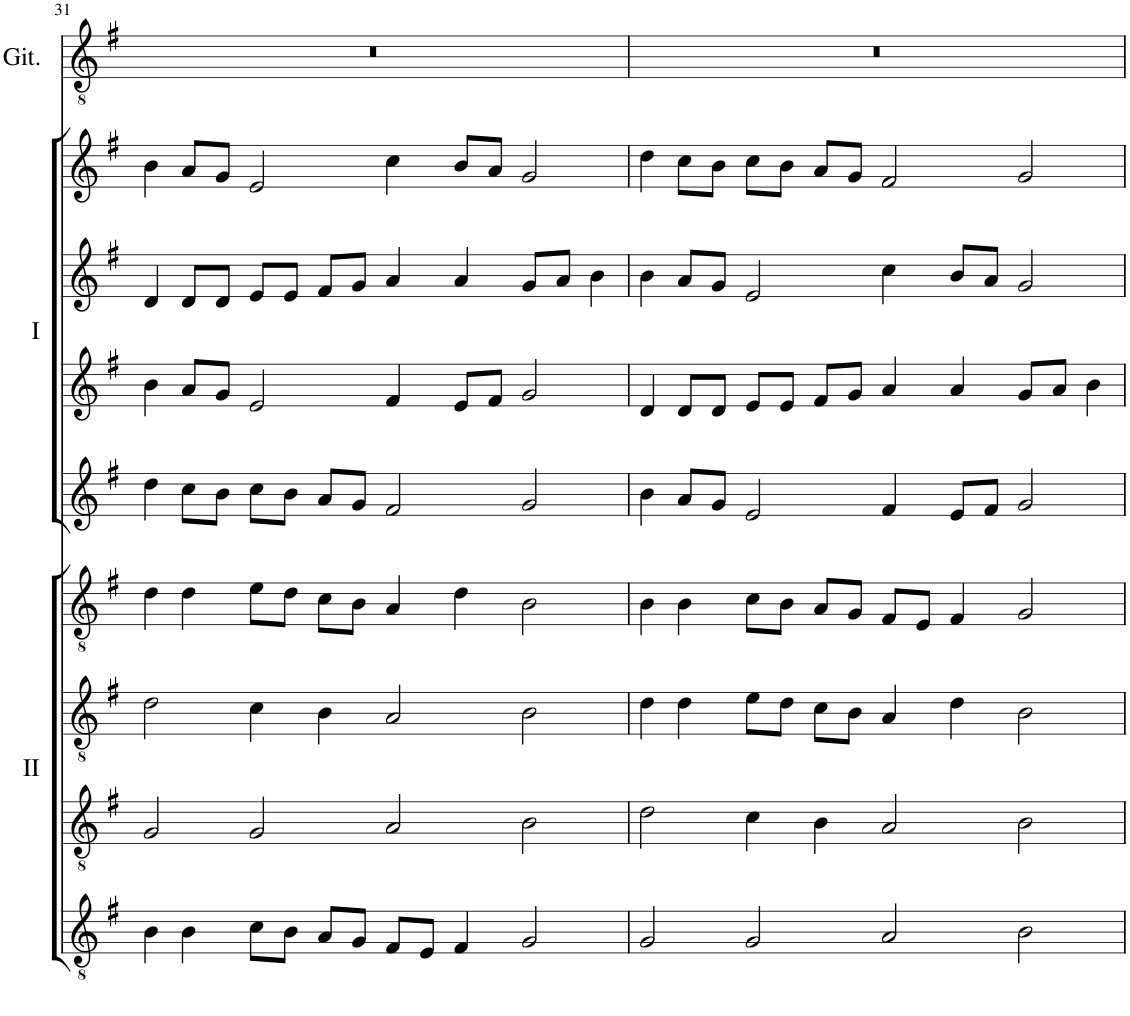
**kern	**kern	**kern	**kern	**kern	**kern	**kern	**kern	**kern
*part3	*part3	*part3	*part3	*part2	*part2	*part2	*part2	*part1
*staff9	*staff8	*staff7	*staff6	*staff5	*staff4	*staff3	*staff2	*staff1
*I"Kanon II	*	*	*	*I"Kanon I	*	*	*	*I"Gitarre
*I'II	*	*	*	*I'I	*	*	*	*I'Git.
!!LO:PB:g=z
*clefGv2	*clefGv2	*clefGv2	*clefGv2	*clefG2	*clefG2	*clefG2	*clefG2	*clefGv2
*k[f#]	*k[f#]	*k[f#]	*k[f#]	*k[f#]	*k[f#]	*k[f#]	*k[f#]	*k[f#]
*M4/2	*M4/2	*M4/2	*M4/2	*M4/2	*M4/2	*M4/2	*M4/2	*M4/2
=31	=31	=31	=31	=31	=31	=31	=31	=31
4B\	2G/	2d\	4d\	4dd\	4b\	4d/	4b\	0r
4B\	.	.	4d\	8cc\L	8a/L	8d/L	8a/L	.
.	.	.	.	8b\J	8g/J	8d/J	8g/J	.
8c\L	2G/	4c\	8e\L	8cc\L	2e/	8e/L	2e/	.
8B\J	.	.	8d\J	8b\J	.	8e/J	.	.
8A/L	.	4B\	8c\L	8a/L	.	8f#/L	.	.
8G/J	.	.	8B\J	8g/J	.	8g/J	.	.
8F#/L	2A/	2A/	4A/	2f#/	4f#/	4a/	4cc\	.
8E/J	.	.	.	.	.	.	.	.
4F#/	.	.	4d\	.	8e/L	4a/	8b/L	.
.	.	.	.	.	8f#/J	.	8a/J	.
2G/	2B\	2B\	2B\	2g/	2g/	8g/L	2g/	.
.	.	.	.	.	.	8a/J	.	.
.	.	.	.	.	.	4b\	.	.
=32	=32	=32	=32	=32	=32	=32	=32	=32
2G/	2d\	4d\	4B\	4b\	4d/	4b\	4dd\	0r
.	.	4d\	4B\	8a/L	8d/L	8a/L	8cc\L	.
.	.	.	.	8g/J	8d/J	8g/J	8b\J	.
2G/	4c\	8e\L	8c\L	2e/	8e/L	2e/	8cc\L	.
.	.	8d\J	8B\J	.	8e/J	.	8b\J	.
.	4B\	8c\L	8A/L	.	8f#/L	.	8a/L	.
.	.	8B\J	8G/J	.	8g/J	.	8g/J	.
2A/	2A/	4A/	8F#/L	4f#/	4a/	4cc\	2f#/	.
.	.	.	8E/J	.	.	.	.	.
.	.	4d\	4F#/	8e/L	4a/	8b/L	.	.
.	.	.	.	8f#/J	.	8a/J	.	.
2B\	2B\	2B\	2G/	2g/	8g/L	2g/	2g/	.
.	.	.	.	.	8a/J	.	.	.
.	.	.	.	.	4b\	.	.	.
=	=	=	=	=	=	=	=	=
*-	*-	*-	*-	*-	*-	*-	*-	*-
